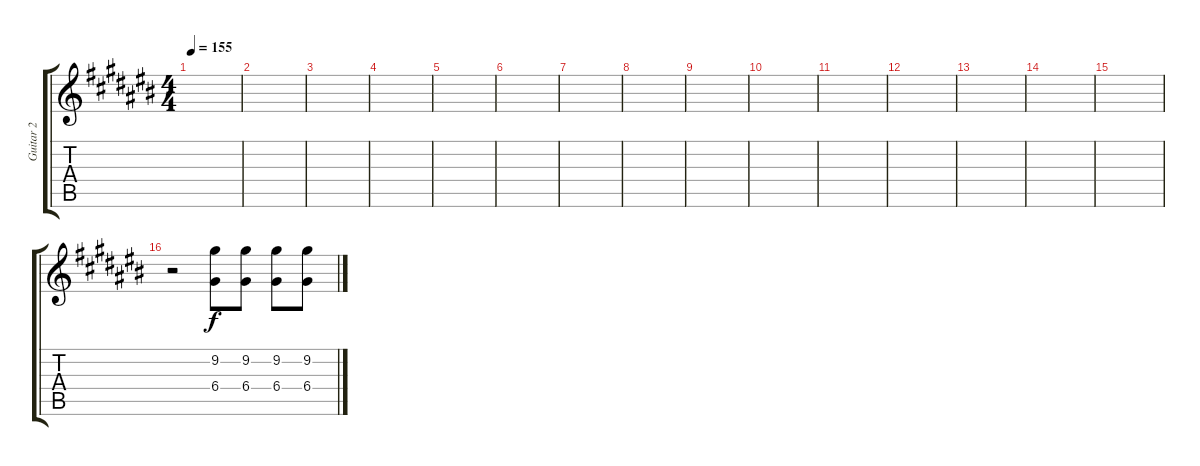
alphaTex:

\track ("Guitar 2" "Guitar 2") {instrument overdrivenguitar}
\staff {score tabs}
\tuning (E4 B3 G3 D3 A2 E2) {hide}
\ts (4 4)
\tempo 155
\clef g2
\ks c#
|
|
|
|
|
|
|
|
|
|
|
|
|
|
|
r.2 (9.2 6.4).8 (9.2 6.4).8 (9.2 6.4).8 (9.2 6.4).8
